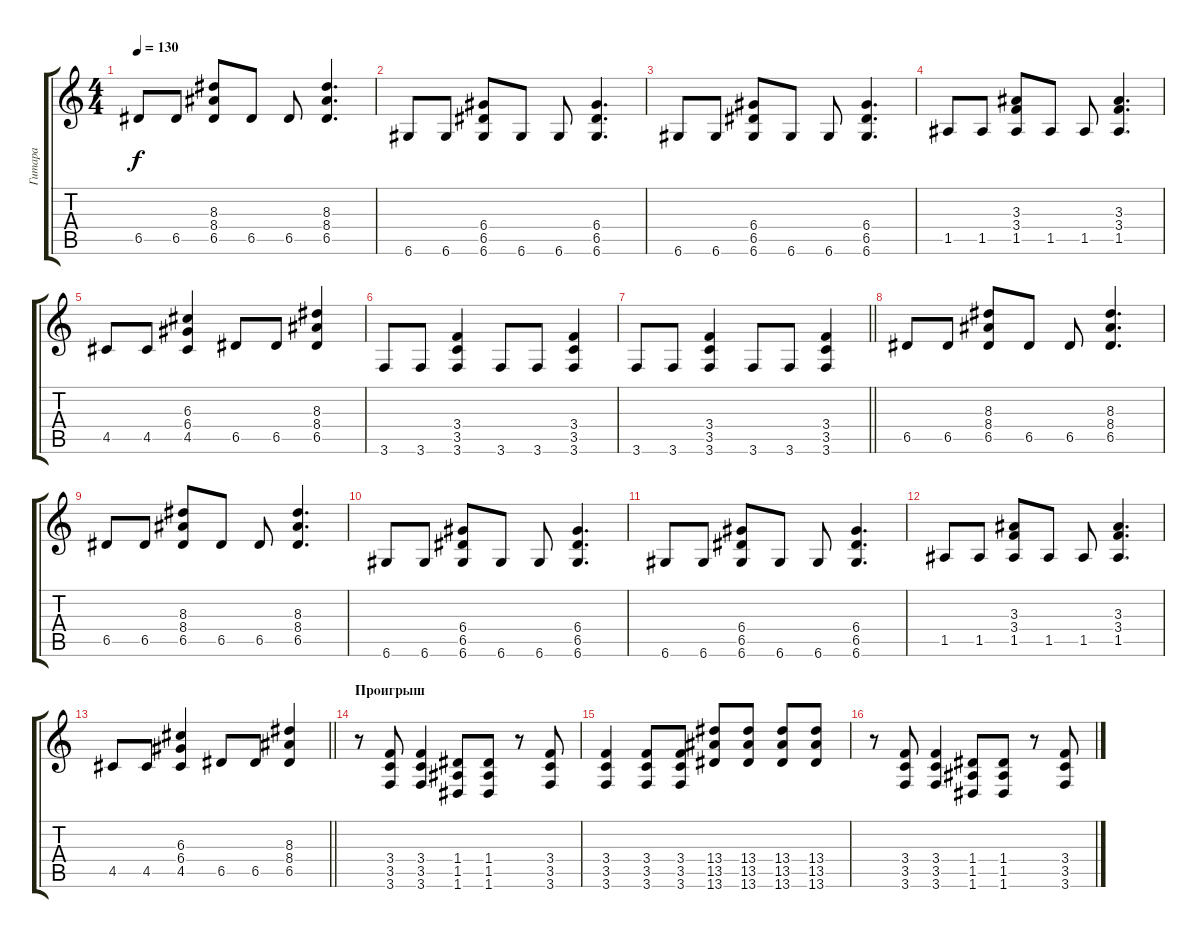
\track ("Гитара" "Гитара") {instrument distortionguitar}
\staff {score tabs}
\tuning (E4 B3 G3 D3 A2 D2) {hide}
\ts (4 4)
\tempo 130
\clef g2
\ks c
6.5.8{dy f} 6.5.8 (8.3 8.4 6.5).8 6.5.8 6.5.8 (8.3 8.4 6.5).4{d} |
6.6.8 6.6.8 (6.4 6.5 6.6).8 6.6.8 6.6.8 (6.4 6.5 6.6).4{d} |
6.6.8 6.6.8 (6.4 6.5 6.6).8 6.6.8 6.6.8 (6.4 6.5 6.6).4{d} |
1.5.8 1.5.8 (3.3 3.4 1.5).8 1.5.8 1.5.8 (3.3 3.4 1.5).4{d} |
4.5.8 4.5.8 (6.3 6.4 4.5).4 6.5.8 6.5.8 (8.3 8.4 6.5).4 |
3.6.8 3.6.8 (3.4 3.5 3.6).4 3.6.8 3.6.8 (3.4 3.5 3.6).4 |
\barLineRight lightlight
3.6.8 3.6.8 (3.4 3.5 3.6).4 3.6.8 3.6.8 (3.4 3.5 3.6).4 |
6.5.8 6.5.8 (8.3 8.4 6.5).8 6.5.8 6.5.8 (8.3 8.4 6.5).4{d} |
6.5.8 6.5.8 (8.3 8.4 6.5).8 6.5.8 6.5.8 (8.3 8.4 6.5).4{d} |
6.6.8 6.6.8 (6.4 6.5 6.6).8 6.6.8 6.6.8 (6.4 6.5 6.6).4{d} |
6.6.8 6.6.8 (6.4 6.5 6.6).8 6.6.8 6.6.8 (6.4 6.5 6.6).4{d} |
1.5.8 1.5.8 (3.3 3.4 1.5).8 1.5.8 1.5.8 (3.3 3.4 1.5).4{d} |
\barLineRight lightlight
4.5.8 4.5.8 (6.3 6.4 4.5).4 6.5.8 6.5.8 (8.3 8.4 6.5).4 |
\section ("" "Проигрыш")
r.8 (3.4 3.5 3.6).8 (3.4 3.5 3.6).4 (1.4 1.5 1.6).8 (1.4 1.5 1.6).8 r.8 (3.4 3.5 3.6).8 |
(3.4 3.5 3.6).4 (3.4 3.5 3.6).8 (3.4 3.5 3.6).8 (13.4 13.5 13.6).8 (13.4 13.5 13.6).8 (13.4 13.5 13.6).8 (13.4 13.5 13.6).8 |
r.8 (3.4 3.5 3.6).8 (3.4 3.5 3.6).4 (1.4 1.5 1.6).8 (1.4 1.5 1.6).8 r.8 (3.4 3.5 3.6).8
